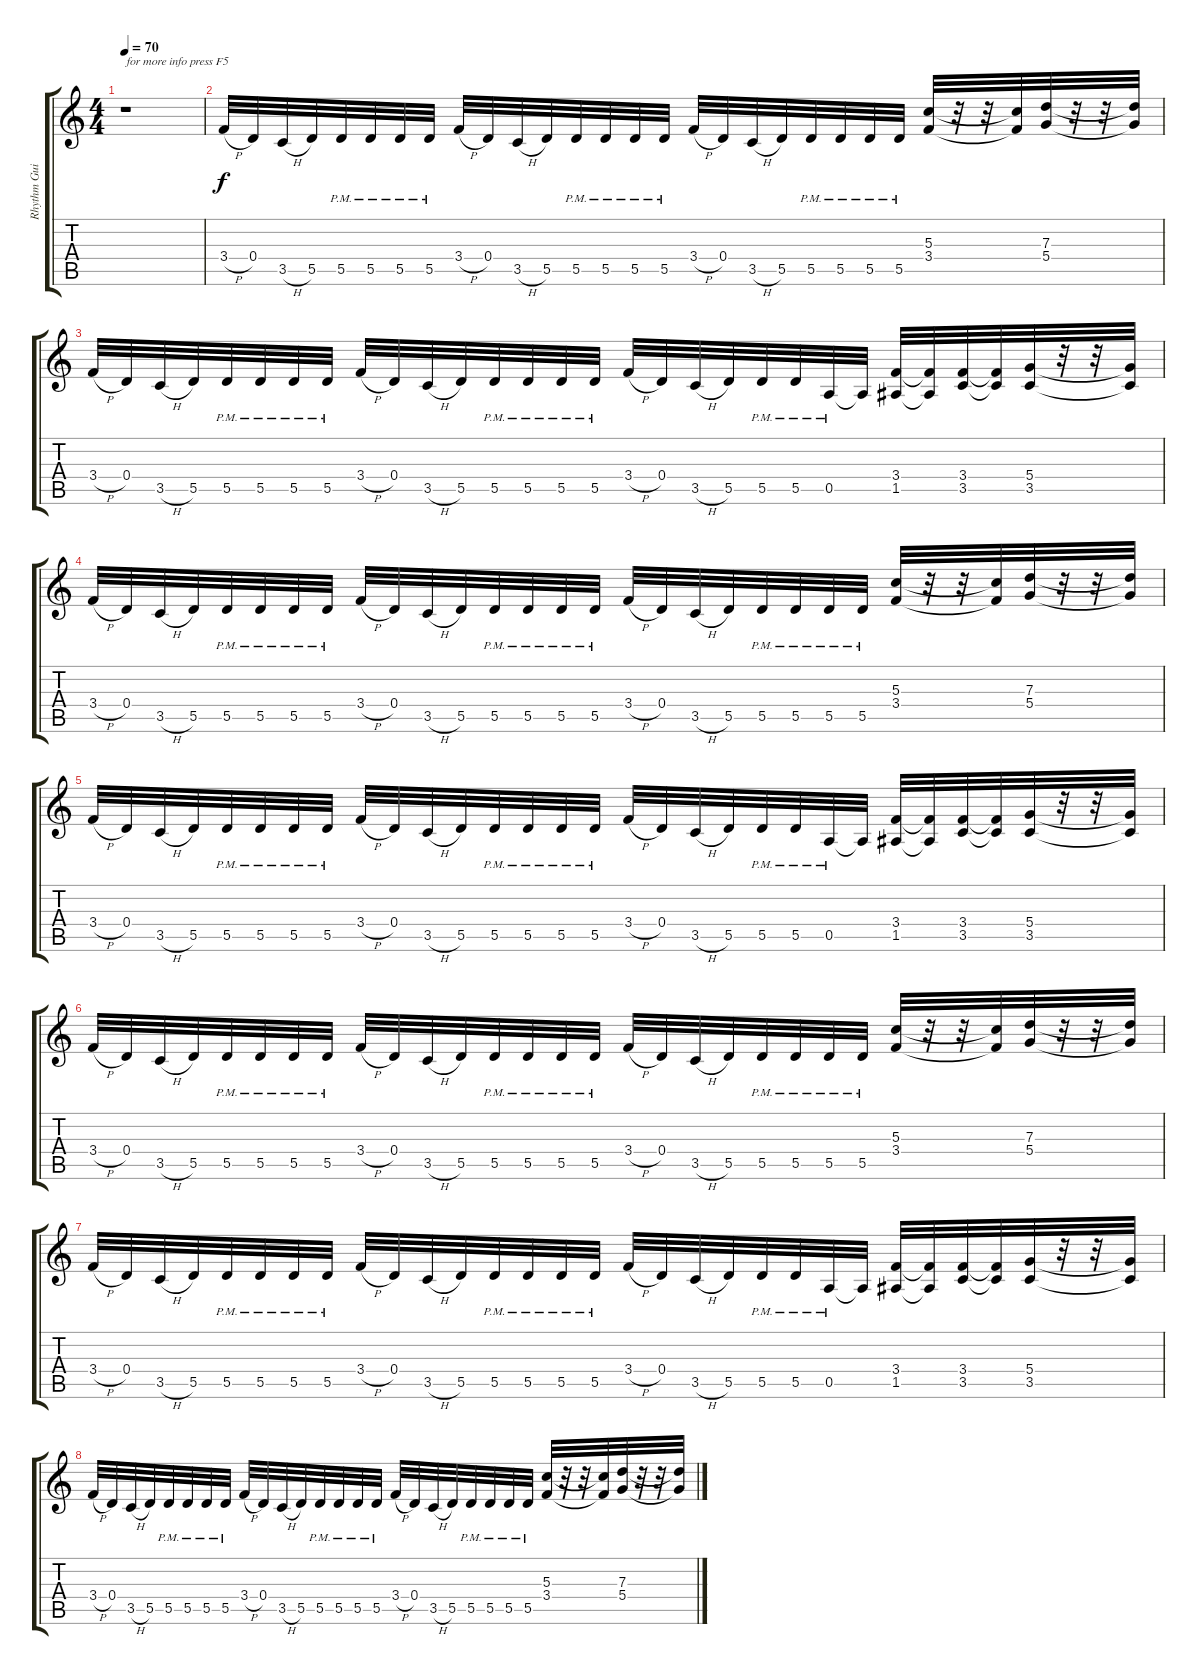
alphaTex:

\track ("Rhythm Guitar" "Rhythm Gui") {instrument distortionguitar}
\staff {score tabs}
\tuning (E4 B3 G3 D3 A2 E2) {hide}
\ts (4 4)
\tempo 70
\clef g2
\ks c
r.1{txt "for more info press F5" dy f instrument distortionguitar} |
3.4{h}.32 0.4.32 3.5{h}.32 5.5.32 5.5{pm}.32 5.5{pm}.32 5.5{pm}.32 5.5{pm}.32 3.4{h}.32 0.4.32 3.5{h}.32 5.5.32 5.5{pm}.32 5.5{pm}.32 5.5{pm}.32 5.5{pm}.32 3.4{h}.32 0.4.32 3.5{h}.32 5.5.32 5.5{pm}.32 5.5{pm}.32 5.5{pm}.32 5.5{pm}.32 (5.3 3.4).32 r.32 r.32 (5.3{t} 3.4{t}).32 (7.3 5.4).32 r.32 r.32 (7.3{t} 5.4{t}).32 |
3.4{h}.32 0.4.32 3.5{h}.32 5.5.32 5.5{pm}.32 5.5{pm}.32 5.5{pm}.32 5.5{pm}.32 3.4{h}.32 0.4.32 3.5{h}.32 5.5.32 5.5{pm}.32 5.5{pm}.32 5.5{pm}.32 5.5{pm}.32 3.4{h}.32 0.4.32 3.5{h}.32 5.5.32 5.5{pm}.32 5.5{pm}.32 0.5{pm}.32 0.5{t}.32 (3.4 1.5).32 (3.4{t} 1.5{t}).32 (3.4 3.5).32 (3.4{t} 3.5{t}).32 (5.4 3.5).32 r.32 r.32 (5.4{t} 3.5{t}).32 |
3.4{h}.32 0.4.32 3.5{h}.32 5.5.32 5.5{pm}.32 5.5{pm}.32 5.5{pm}.32 5.5{pm}.32 3.4{h}.32 0.4.32 3.5{h}.32 5.5.32 5.5{pm}.32 5.5{pm}.32 5.5{pm}.32 5.5{pm}.32 3.4{h}.32 0.4.32 3.5{h}.32 5.5.32 5.5{pm}.32 5.5{pm}.32 5.5{pm}.32 5.5{pm}.32 (5.3 3.4).32 r.32 r.32 (5.3{t} 3.4{t}).32 (7.3 5.4).32 r.32 r.32 (7.3{t} 5.4{t}).32 |
3.4{h}.32 0.4.32 3.5{h}.32 5.5.32 5.5{pm}.32 5.5{pm}.32 5.5{pm}.32 5.5{pm}.32 3.4{h}.32 0.4.32 3.5{h}.32 5.5.32 5.5{pm}.32 5.5{pm}.32 5.5{pm}.32 5.5{pm}.32 3.4{h}.32 0.4.32 3.5{h}.32 5.5.32 5.5{pm}.32 5.5{pm}.32 0.5{pm}.32 0.5{t}.32 (3.4 1.5).32 (3.4{t} 1.5{t}).32 (3.4 3.5).32 (3.4{t} 3.5{t}).32 (5.4 3.5).32 r.32 r.32 (5.4{t} 3.5{t}).32 |
3.4{h}.32 0.4.32 3.5{h}.32 5.5.32 5.5{pm}.32 5.5{pm}.32 5.5{pm}.32 5.5{pm}.32 3.4{h}.32 0.4.32 3.5{h}.32 5.5.32 5.5{pm}.32 5.5{pm}.32 5.5{pm}.32 5.5{pm}.32 3.4{h}.32 0.4.32 3.5{h}.32 5.5.32 5.5{pm}.32 5.5{pm}.32 5.5{pm}.32 5.5{pm}.32 (5.3 3.4).32 r.32 r.32 (5.3{t} 3.4{t}).32 (7.3 5.4).32 r.32 r.32 (7.3{t} 5.4{t}).32 |
3.4{h}.32 0.4.32 3.5{h}.32 5.5.32 5.5{pm}.32 5.5{pm}.32 5.5{pm}.32 5.5{pm}.32 3.4{h}.32 0.4.32 3.5{h}.32 5.5.32 5.5{pm}.32 5.5{pm}.32 5.5{pm}.32 5.5{pm}.32 3.4{h}.32 0.4.32 3.5{h}.32 5.5.32 5.5{pm}.32 5.5{pm}.32 0.5{pm}.32 0.5{t}.32 (3.4 1.5).32 (3.4{t} 1.5{t}).32 (3.4 3.5).32 (3.4{t} 3.5{t}).32 (5.4 3.5).32 r.32 r.32 (5.4{t} 3.5{t}).32 |
3.4{h}.32 0.4.32 3.5{h}.32 5.5.32 5.5{pm}.32 5.5{pm}.32 5.5{pm}.32 5.5{pm}.32 3.4{h}.32 0.4.32 3.5{h}.32 5.5.32 5.5{pm}.32 5.5{pm}.32 5.5{pm}.32 5.5{pm}.32 3.4{h}.32 0.4.32 3.5{h}.32 5.5.32 5.5{pm}.32 5.5{pm}.32 5.5{pm}.32 5.5{pm}.32 (5.3 3.4).32 r.32 r.32 (5.3{t} 3.4{t}).32 (7.3 5.4).32 r.32 r.32 (7.3{t} 5.4{t}).32
